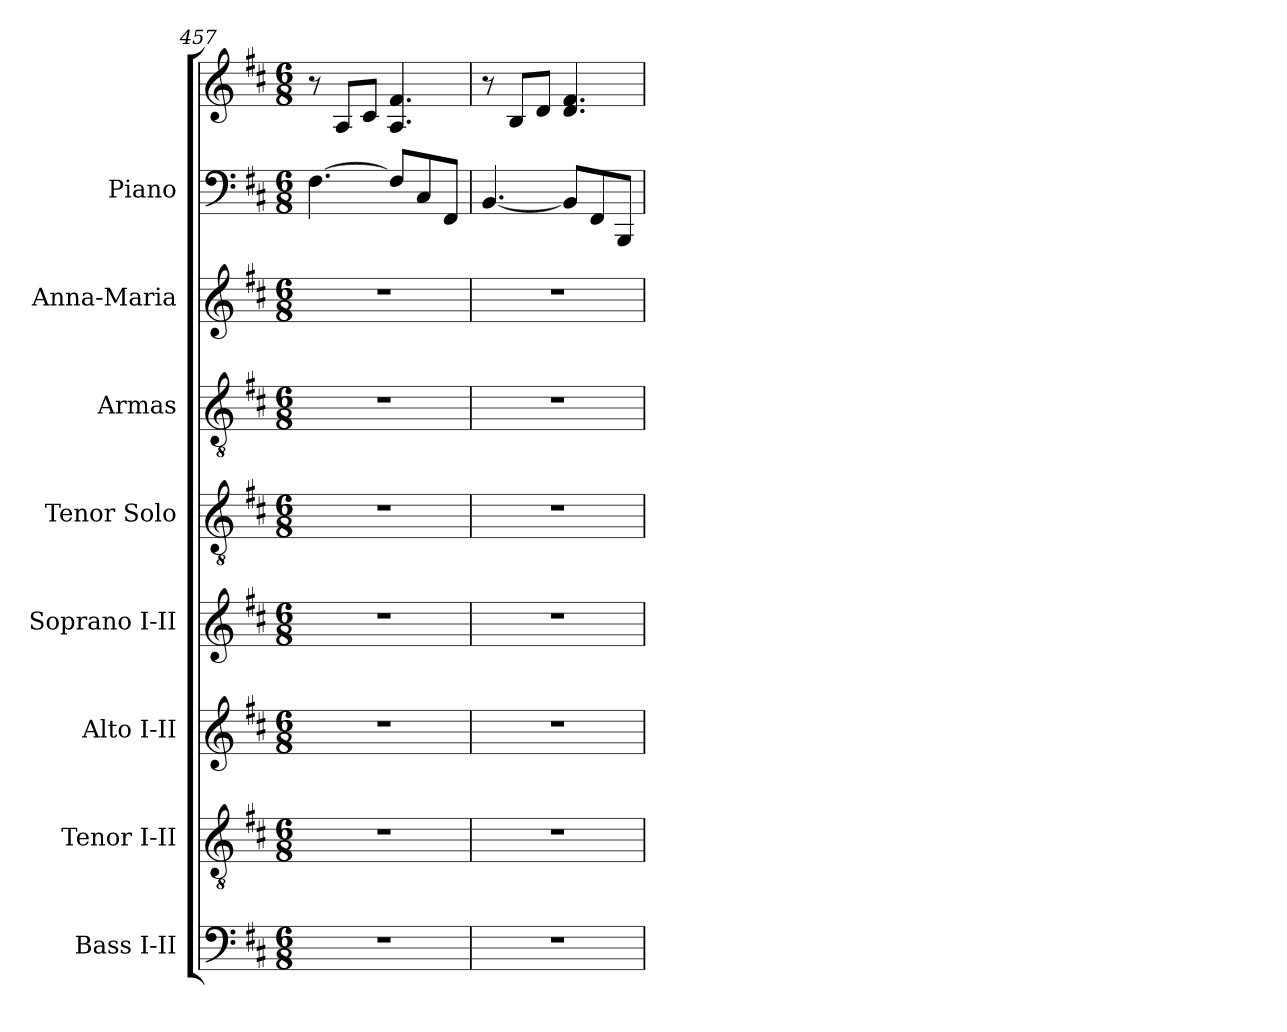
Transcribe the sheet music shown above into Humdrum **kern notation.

**kern	**kern	**kern	**kern	**kern	**kern	**kern	**kern	**kern
*part8	*part7	*part6	*part5	*part4	*part3	*part2	*part1	*part1
*staff9	*staff8	*staff7	*staff6	*staff5	*staff4	*staff3	*staff2	*staff1
*I"Bass I-II	*I"Tenor I-II	*I"Alto I-II	*I"Soprano I-II	*I"Tenor Solo	*I"Armas	*I"Anna-Maria	*I"Piano	*
*I'B.	*I'T.	*I'A.	*I'S.	*I'T. Solo	*I'Armas	*I'A-M	*I'Pno.	*
*clefF4	*clefGv2	*clefG2	*clefG2	*clefGv2	*clefGv2	*clefG2	*clefF4	*clefG2
*	*ITrd7c12	*	*	*ITrd7c12	*ITrd7c12	*	*	*
*k[f#c#]	*k[f#c#]	*k[f#c#]	*k[f#c#]	*k[f#c#]	*k[f#c#]	*k[f#c#]	*k[f#c#]	*k[f#c#]
*D:	*D:	*D:	*D:	*D:	*D:	*D:	*D:	*D:
*M6/8	*M6/8	*M6/8	*M6/8	*M6/8	*M6/8	*M6/8	*M6/8	*M6/8
=457	=457	=457	=457	=457	=457	=457	=457	=457
!LO:N:vis=1	!LO:N:vis=1	!LO:N:vis=1	!LO:N:vis=1	!LO:N:vis=1	!LO:N:vis=1	!LO:N:vis=1	!	!
2.r	2.r	2.r	2.r	2.r	2.r	2.r	[>4.F#i\	8r
.	.	.	.	.	.	.	.	8Ai/L
.	.	.	.	.	.	.	.	8c#i/J
.	.	.	.	.	.	.	8F#i/L]	4.Ai/ 4.f#i
.	.	.	.	.	.	.	8C#i/	.
.	.	.	.	.	.	.	8FF#i/J	.
=458	=458	=458	=458	=458	=458	=458	=458	=458
!LO:N:vis=1	!LO:N:vis=1	!LO:N:vis=1	!LO:N:vis=1	!LO:N:vis=1	!LO:N:vis=1	!LO:N:vis=1	!	!
2.r	2.r	2.r	2.r	2.r	2.r	2.r	[<4.BBi/	8r
.	.	.	.	.	.	.	.	8Bi/L
.	.	.	.	.	.	.	.	8di/J
.	.	.	.	.	.	.	8BBi/L]	4.di/ 4.f#i
.	.	.	.	.	.	.	8FF#i/	.
.	.	.	.	.	.	.	8BBBi/J	.
=	=	=	=	=	=	=	=	=
*-	*-	*-	*-	*-	*-	*-	*-	*-
